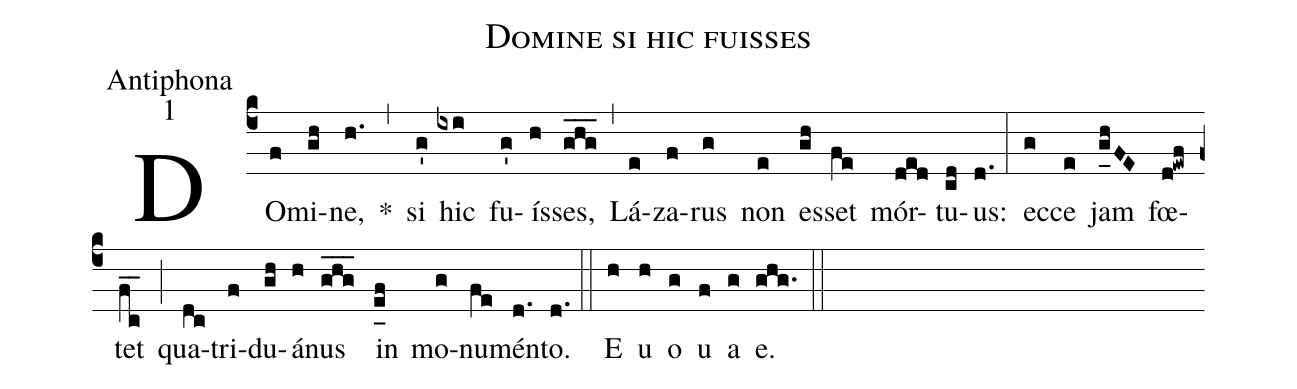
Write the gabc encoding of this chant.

name:Domine si hic fuisses;
office-part:Antiphona;
mode:1;
%%
(c4) DO(f)mi(gh)ne,(h.) *(,) si(g') hic(ixi) fu(g')ís(h)ses,(ghg___) (,) Lá(e)za(f)rus(g) non(e) es(gh)set(fe) mór(ded)tu(cd)us:(d.) (:) ec(g)ce(e) jam(g_[uh:l]hFE) fœ(d!ewf)tet(fc__) (;) qua(dc)tri(f)du(gh)á(h)nus(ghg___) in(e_[uh:l]f) mo(g)nu(fe)mén(d.)to.(d.) (::) <eu>E(h) u(h) o(g) u(f) a(g) e.</eu>(ghg.) (::)
